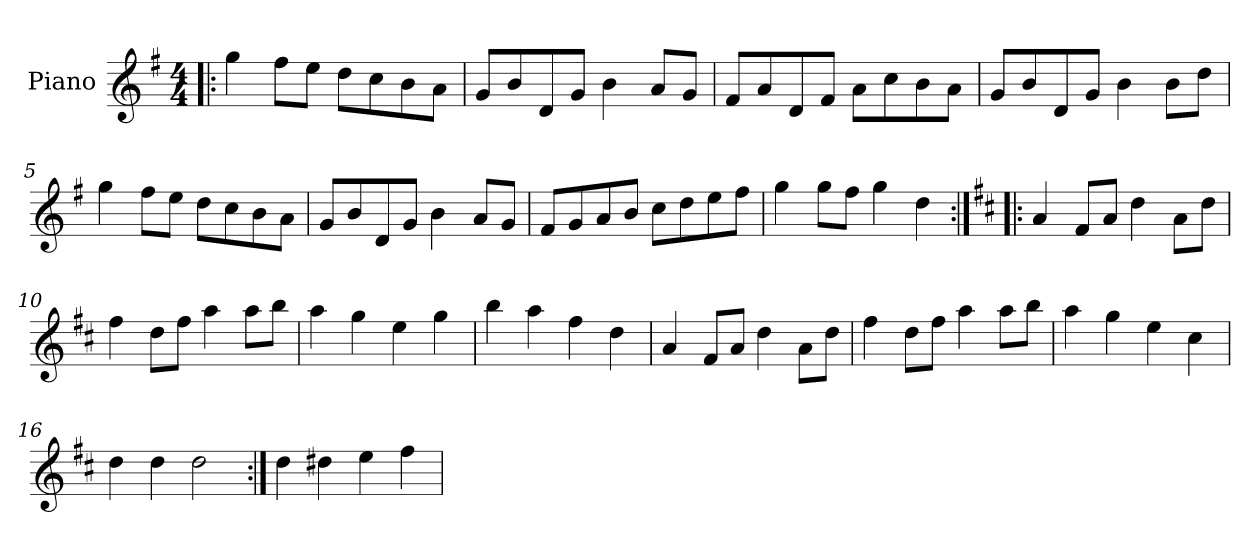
**kern
*part1
*staff1
*I"Piano
*I'Pno
*clefG2
*k[f#]
*G:
*M4/4
=1!|:
4gg\
8ff#\L
8ee\J
8dd\L
8cc\
8b\
8a\J
=2
8g/L
8b/
8d/
8g/J
4b\
8a/L
8g/J
=3
8f#/L
8a/
8d/
8f#/J
8a\L
8cc\
8b\
8a\J
=4
8g/L
8b/
8d/
8g/J
4b\
8b\L
8dd\J
=5
4gg\
8ff#\L
8ee\J
8dd\L
8cc\
8b\
8a\J
=6
8g/L
8b/
8d/
8g/J
4b\
8a/L
8g/J
=7
8f#/L
8g/
8a/
8b/J
8cc\L
8dd\
8ee\
8ff#\J
=8
4gg\
8gg\L
8ff#\J
4gg\
4dd\
=9:|!|:
*k[f#c#]
*D:
4a/
8f#/L
8a/J
4dd\
8a\L
8dd\J
=10
4ff#\
8dd\L
8ff#\J
4aa\
8aa\L
8bb\J
=11
4aa\
4gg\
4ee\
4gg\
=12
4bb\
4aa\
4ff#\
4dd\
=13
4a/
8f#/L
8a/J
4dd\
8a\L
8dd\J
=14
4ff#\
8dd\L
8ff#\J
4aa\
8aa\L
8bb\J
=15
4aa\
4gg\
4ee\
4cc#\
=16
4dd\
4dd\
2dd\
=17:|!
4dd\
4dd#X\
4ee\
4ff#\
=
*-
